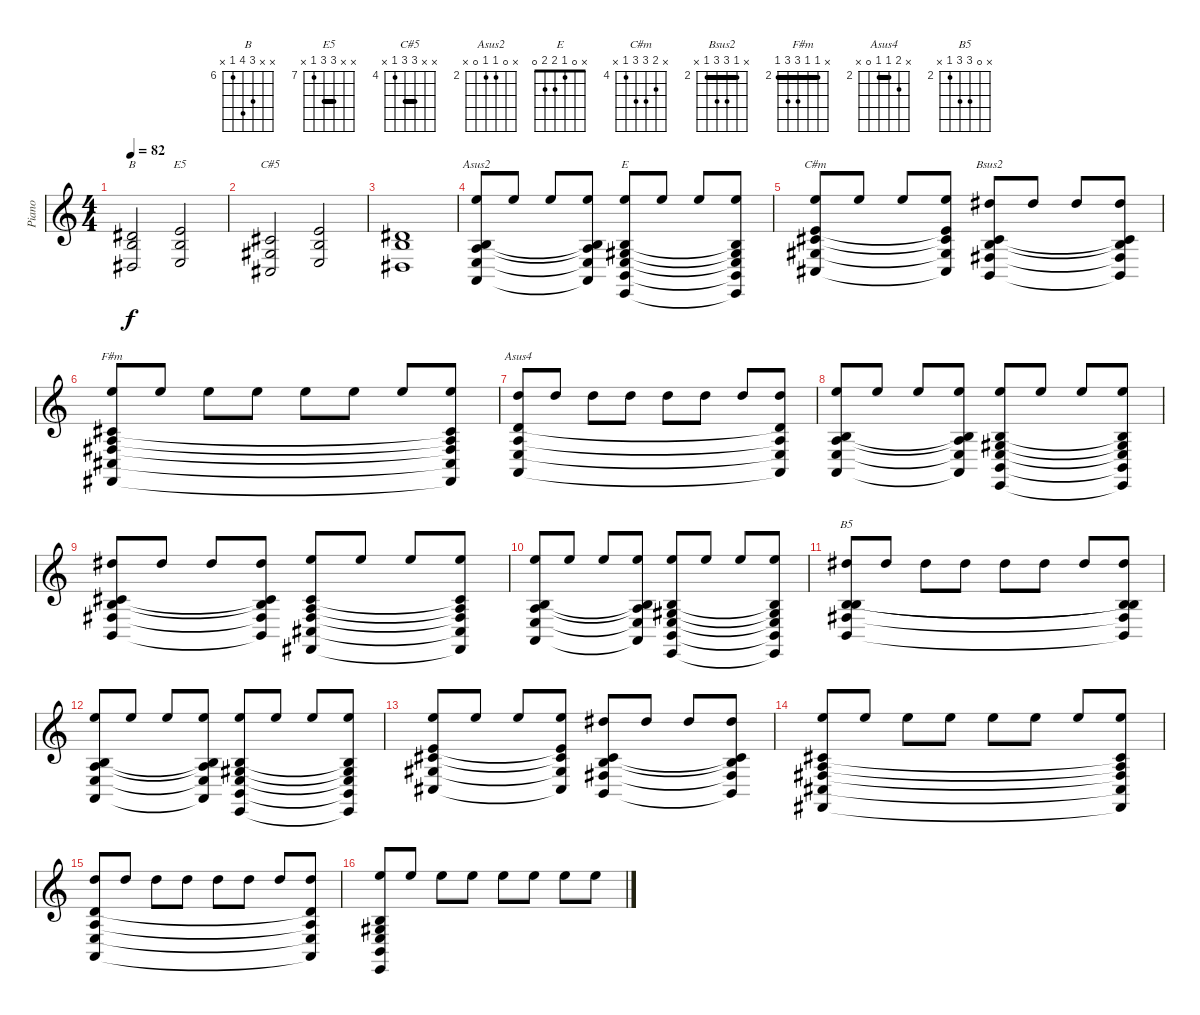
\track ("Piano" "Piano") {instrument pad2warm}
\staff {score}
\tuning (E4 B3 G3 D3 A2 E2) {hide}
\chord ("B" x x 8 9 6 x) {firstfret 6}
\chord ("E5" x x 9 9 7 x) {firstfret 7 barre 9}
\chord ("C#5" x x 6 6 4 x) {firstfret 4 barre 6}
\chord ("Asus2" x 0 2 2 0 x) {firstfret 2}
\chord ("E" x 0 1 2 2 0)
\chord ("C#m" x 5 6 6 4 x) {firstfret 4}
\chord ("Bsus2" x 2 4 4 2 x) {firstfret 2 barre 2}
\chord ("F#m" x 2 2 4 4 2) {firstfret 2 barre 2}
\chord ("Asus4" x 3 2 2 0 x) {firstfret 2 barre 2}
\chord ("B5" x 0 4 4 2 x) {firstfret 2}
\ts (4 4)
\tempo 82
\clef g2
\ks c
(8.3 9.4 6.5).2{ch "B" dy f} (9.3 9.4 7.5).2{ch "E5"} |
(6.3 6.4 4.5).2{ch "C#5"} (9.3 9.4 7.5).2 |
(8.3 9.4 6.5).1 |
(12.1 0.2 2.3 2.4 0.5).8{ch "Asus2"} 12.1.8 12.1.8 (12.1 0.2{t} 2.3{t} 2.4{t} 0.5{t}).8 (12.1 0.2 1.3 2.4 2.5 0.6).8{ch "E"} 12.1.8 12.1.8 (12.1 0.2{t} 1.3{t} 2.4{t} 2.5{t} 0.6{t}).8 |
(12.1 5.2 6.3 6.4 4.5).8{ch "C#m"} 12.1.8 12.1.8 (12.1 5.2{t} 6.3{t} 6.4{t} 4.5{t}).8 (11.1 2.2 4.3 4.4 2.5).8{ch "Bsus2"} 11.1.8 11.1.8 (11.1 2.2{t} 4.3{t} 4.4{t} 2.5{t}).8 |
(12.1 2.2 2.3 4.4 4.5 2.6).8{ch "F#m"} 12.1.8 12.1.8 12.1.8 12.1.8 12.1.8 12.1.8 (12.1 2.2{t} 2.3{t} 4.4{t} 4.5{t} 2.6{t}).8 |
(10.1 3.2 2.3 2.4 0.5).8{ch "Asus4"} 10.1.8 10.1.8 10.1.8 10.1.8 10.1.8 10.1.8 (10.1 3.2{t} 2.3{t} 2.4{t} 0.5{t}).8 |
(12.1 0.2 2.3 2.4 0.5).8 12.1.8 12.1.8 (12.1 0.2{t} 2.3{t} 2.4{t} 0.5{t}).8 (12.1 0.2 1.3 2.4 2.5 0.6).8 12.1.8 12.1.8 (12.1 0.2{t} 1.3{t} 2.4{t} 2.5{t} 0.6{t}).8 |
(11.1 2.2 4.3 4.4 2.5).8 11.1.8 11.1.8 (11.1 2.2{t} 4.3{t} 4.4{t} 2.5{t}).8 (12.1 2.2 2.3 4.4 4.5 2.6).8 12.1.8 12.1.8 (12.1 2.2{t} 2.3{t} 4.4{t} 4.5{t} 2.6{t}).8 |
(12.1 0.2 2.3 2.4 0.5).8 12.1.8 12.1.8 (12.1 0.2{t} 2.3{t} 2.4{t} 0.5{t}).8 (12.1 0.2 1.3 2.4 2.5 0.6).8 12.1.8 12.1.8 (12.1 0.2{t} 1.3{t} 2.4{t} 2.5{t} 0.6{t}).8 |
(11.1 0.2 4.3 4.4 2.5).8{ch "B5"} 11.1.8 11.1.8 11.1.8 11.1.8 11.1.8 11.1.8 (11.1 0.2{t} 4.3{t} 4.4{t} 2.5{t}).8 |
(12.1 0.2 2.3 2.4 0.5).8 12.1.8 12.1.8 (12.1 0.2{t} 2.3{t} 2.4{t} 0.5{t}).8 (12.1 0.2 1.3 2.4 2.5 0.6).8 12.1.8 12.1.8 (12.1 0.2{t} 1.3{t} 2.4{t} 2.5{t} 0.6{t}).8 |
(12.1 5.2 6.3 6.4 4.5).8 12.1.8 12.1.8 (12.1 5.2{t} 6.3{t} 6.4{t} 4.5{t}).8 (11.1 2.2 4.3 4.4 2.5).8 11.1.8 11.1.8 (11.1 2.2{t} 4.3{t} 4.4{t} 2.5{t}).8 |
(12.1 2.2 2.3 4.4 4.5 2.6).8 12.1.8 12.1.8 12.1.8 12.1.8 12.1.8 12.1.8 (12.1 2.2{t} 2.3{t} 4.4{t} 4.5{t} 2.6{t}).8 |
(10.1 3.2 2.3 2.4 0.5).8 10.1.8 10.1.8 10.1.8 10.1.8 10.1.8 10.1.8 (10.1 3.2{t} 2.3{t} 2.4{t} 0.5{t}).8 |
(12.1 0.2 1.3 2.4 2.5 0.6).8 12.1.8 12.1.8 12.1.8 12.1.8 12.1.8 12.1.8 12.1.8
